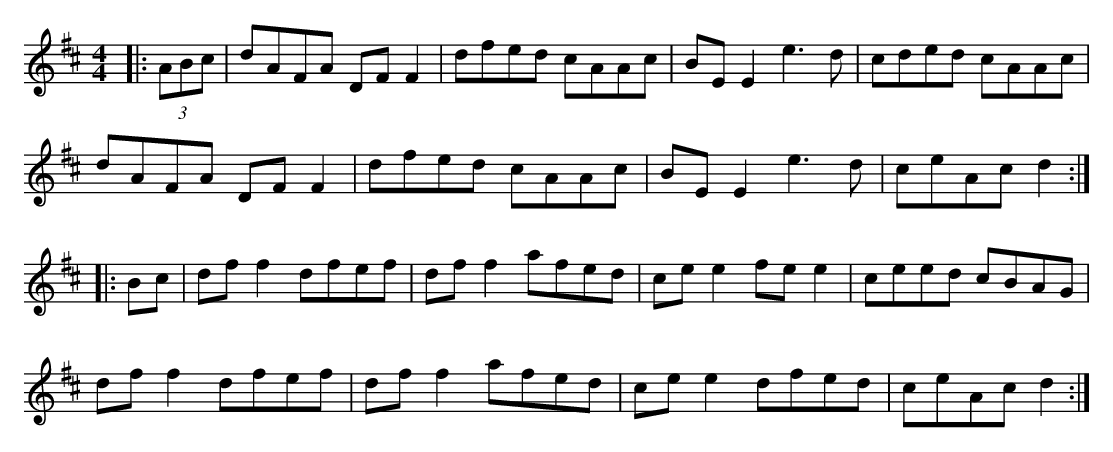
X:1
M:4/4
K:D
|:(3ABc|dAFA DF F2|dfed cAAc|BE E2 e3d|cded cAAc|
dAFA DF F2|dfed cAAc|BE E2 e3d|ceAc d2:|
|:Bc|df f2 dfef|df f2 afed|ce e2 fe e2|ceed cBAG|
df f2 dfef|df f2 afed|ce e2 dfed|ceAc d2:|
